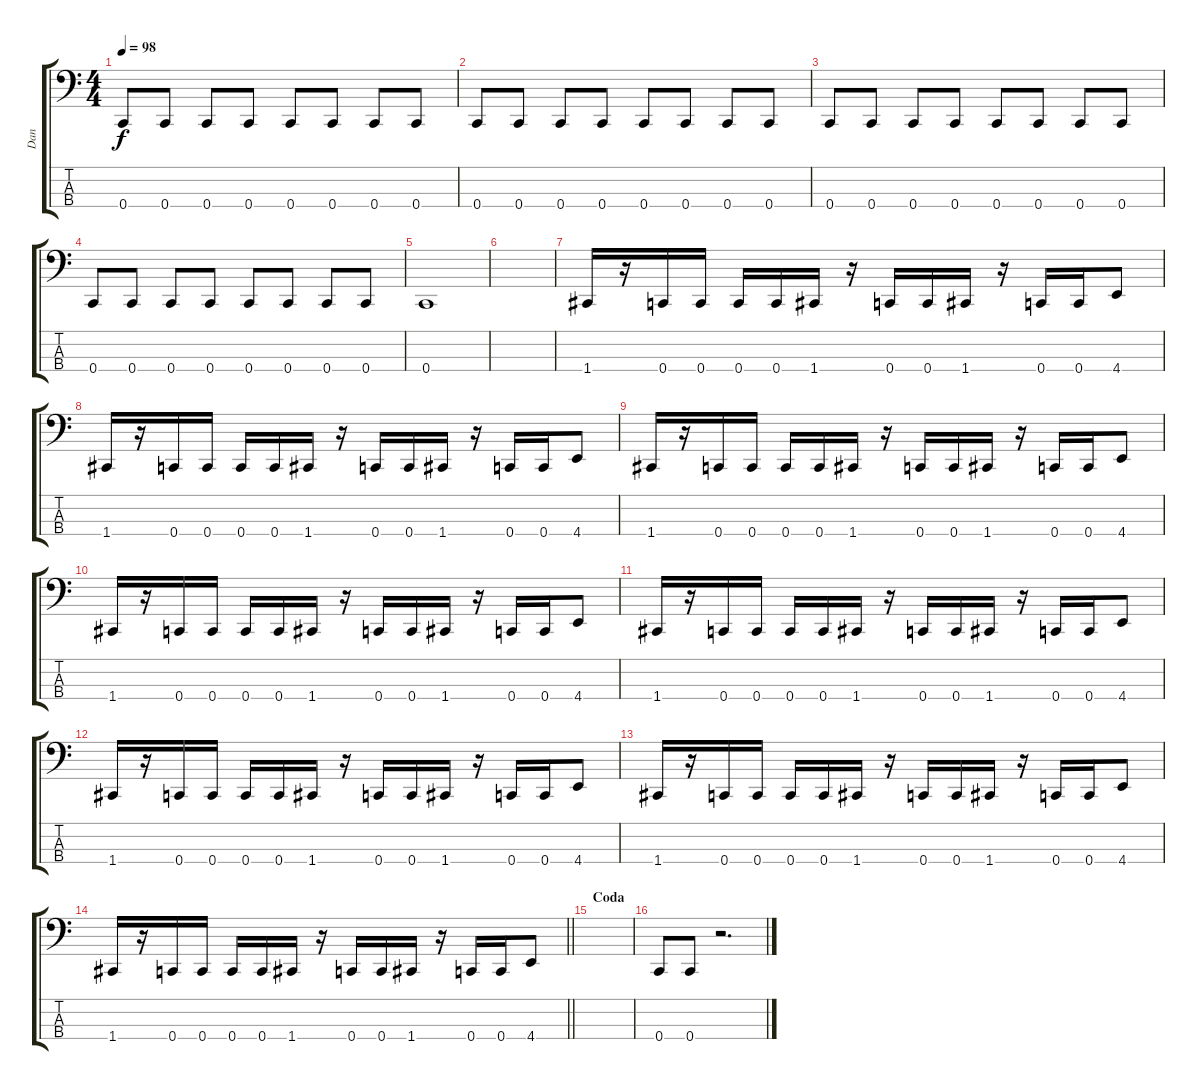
\track ("Dan" "Dan") {instrument electricbassfinger}
\staff {score tabs}
\tuning (F2 C2 G1 C1) {hide}
\ts (4 4)
\tempo 98
\clef f4
\ks c
0.4.8{dy f} 0.4.8 0.4.8 0.4.8 0.4.8 0.4.8 0.4.8 0.4.8 |
0.4.8 0.4.8 0.4.8 0.4.8 0.4.8 0.4.8 0.4.8 0.4.8 |
0.4.8 0.4.8 0.4.8 0.4.8 0.4.8 0.4.8 0.4.8 0.4.8 |
0.4.8 0.4.8 0.4.8 0.4.8 0.4.8 0.4.8 0.4.8 0.4.8 |
0.4.1 |
|
1.4.16 r.16 0.4.16 0.4.16 0.4.16 0.4.16 1.4.16 r.16 0.4.16 0.4.16 1.4.16 r.16 0.4.16 0.4.16 4.4.8 |
1.4.16 r.16 0.4.16 0.4.16 0.4.16 0.4.16 1.4.16 r.16 0.4.16 0.4.16 1.4.16 r.16 0.4.16 0.4.16 4.4.8 |
1.4.16 r.16 0.4.16 0.4.16 0.4.16 0.4.16 1.4.16 r.16 0.4.16 0.4.16 1.4.16 r.16 0.4.16 0.4.16 4.4.8 |
1.4.16 r.16 0.4.16 0.4.16 0.4.16 0.4.16 1.4.16 r.16 0.4.16 0.4.16 1.4.16 r.16 0.4.16 0.4.16 4.4.8 |
1.4.16 r.16 0.4.16 0.4.16 0.4.16 0.4.16 1.4.16 r.16 0.4.16 0.4.16 1.4.16 r.16 0.4.16 0.4.16 4.4.8 |
1.4.16 r.16 0.4.16 0.4.16 0.4.16 0.4.16 1.4.16 r.16 0.4.16 0.4.16 1.4.16 r.16 0.4.16 0.4.16 4.4.8 |
1.4.16 r.16 0.4.16 0.4.16 0.4.16 0.4.16 1.4.16 r.16 0.4.16 0.4.16 1.4.16 r.16 0.4.16 0.4.16 4.4.8 |
\barLineRight lightlight
1.4.16 r.16 0.4.16 0.4.16 0.4.16 0.4.16 1.4.16 r.16 0.4.16 0.4.16 1.4.16 r.16 0.4.16 0.4.16 4.4.8 |
\section ("" "Coda")
|
0.4.8 0.4.8 r.2{d}
